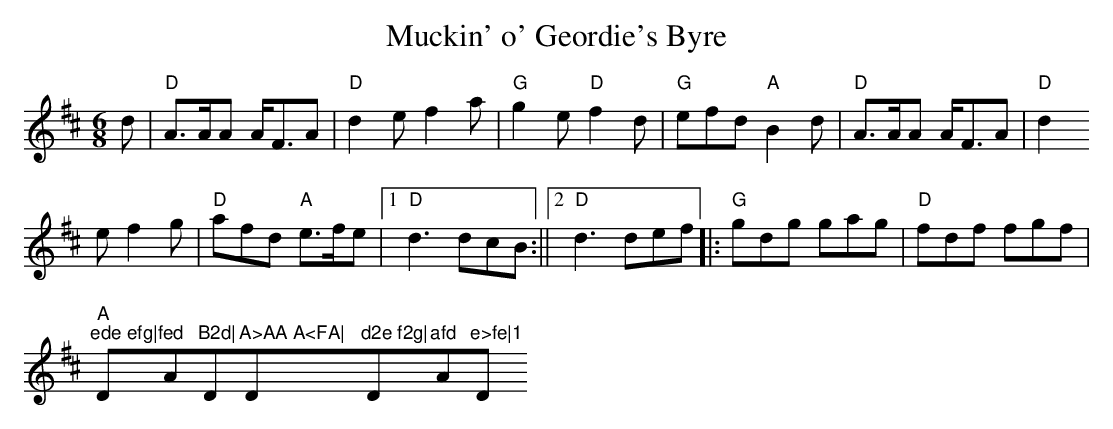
X:1
T:Muckin' o' Geordie's Byre
M:6/8
L:1/8
K:D
d|"D"A>AA A<FA|"D"d2e f2a|"G"g2e "D"f2d|"G"efd "A"B2d|"D"A>AA A<FA|"D"d2
e f2g|"D"afd "A"e>fe|1 "D"d3 dcB:||2"D" d3 def|:"G"gdg gag|"D"fdf fgf|"A
"ede efg|"D"fed "A"B2d|"D"A>AA A<FA|"D"d2e f2g|"D"afd "A"e>fe|1 "D"d3 de
f:||"D"d3 D3||
